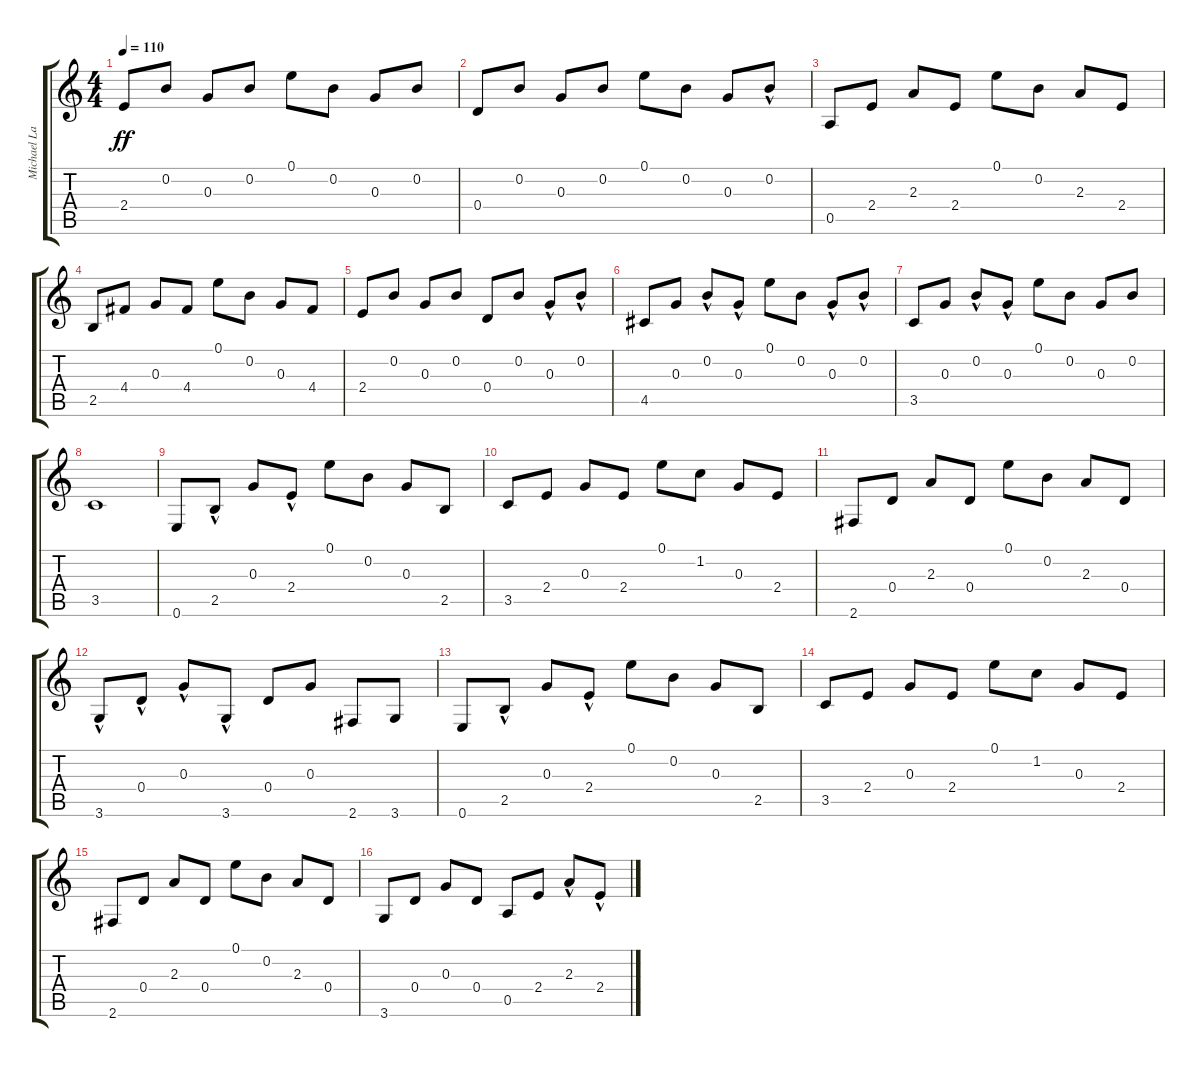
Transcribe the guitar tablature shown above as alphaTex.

\track ("Michael Lardy" "Michael La") {instrument acousticguitarsteel}
\staff {score tabs}
\tuning (E4 B3 G3 D3 A2 E2) {hide}
\ts (4 4)
\tempo 110
\clef g2
\ks c
2.4.8{dy ff} 0.2.8 0.3.8 0.2.8 0.1.8 0.2.8 0.3.8 0.2.8 |
0.4.8 0.2.8 0.3.8 0.2.8 0.1.8 0.2.8 0.3.8 0.2{hac}.8 |
0.5.8 2.4.8 2.3.8 2.4.8 0.1.8 0.2.8 2.3.8 2.4.8 |
2.5.8 4.4.8 0.3.8 4.4.8 0.1.8 0.2.8 0.3.8 4.4.8 |
2.4.8 0.2.8 0.3.8 0.2.8 0.4.8 0.2.8 0.3{hac}.8 0.2{hac}.8 |
4.5.8 0.3.8 0.2{hac}.8 0.3{hac}.8 0.1.8 0.2.8 0.3{hac}.8 0.2{hac}.8 |
3.5.8 0.3.8 0.2{hac}.8 0.3{hac}.8 0.1.8 0.2.8 0.3.8 0.2.8 |
3.5.1 |
0.6.8 2.5{hac}.8 0.3.8 2.4{hac}.8 0.1.8 0.2.8 0.3.8 2.5.8 |
3.5.8 2.4.8 0.3.8 2.4.8 0.1.8 1.2.8 0.3.8 2.4.8 |
2.6.8 0.4.8 2.3.8 0.4.8 0.1.8 0.2.8 2.3.8 0.4.8 |
3.6{hac}.8 0.4{hac}.8 0.3{hac}.8 3.6{hac}.8 0.4.8 0.3.8 2.6.8 3.6.8 |
0.6.8 2.5{hac}.8 0.3.8 2.4{hac}.8 0.1.8 0.2.8 0.3.8 2.5.8 |
3.5.8 2.4.8 0.3.8 2.4.8 0.1.8 1.2.8 0.3.8 2.4.8 |
2.6.8 0.4.8 2.3.8 0.4.8 0.1.8 0.2.8 2.3.8 0.4.8 |
3.6.8 0.4.8 0.3.8 0.4.8 0.5.8 2.4.8 2.3{hac}.8 2.4{hac}.8
